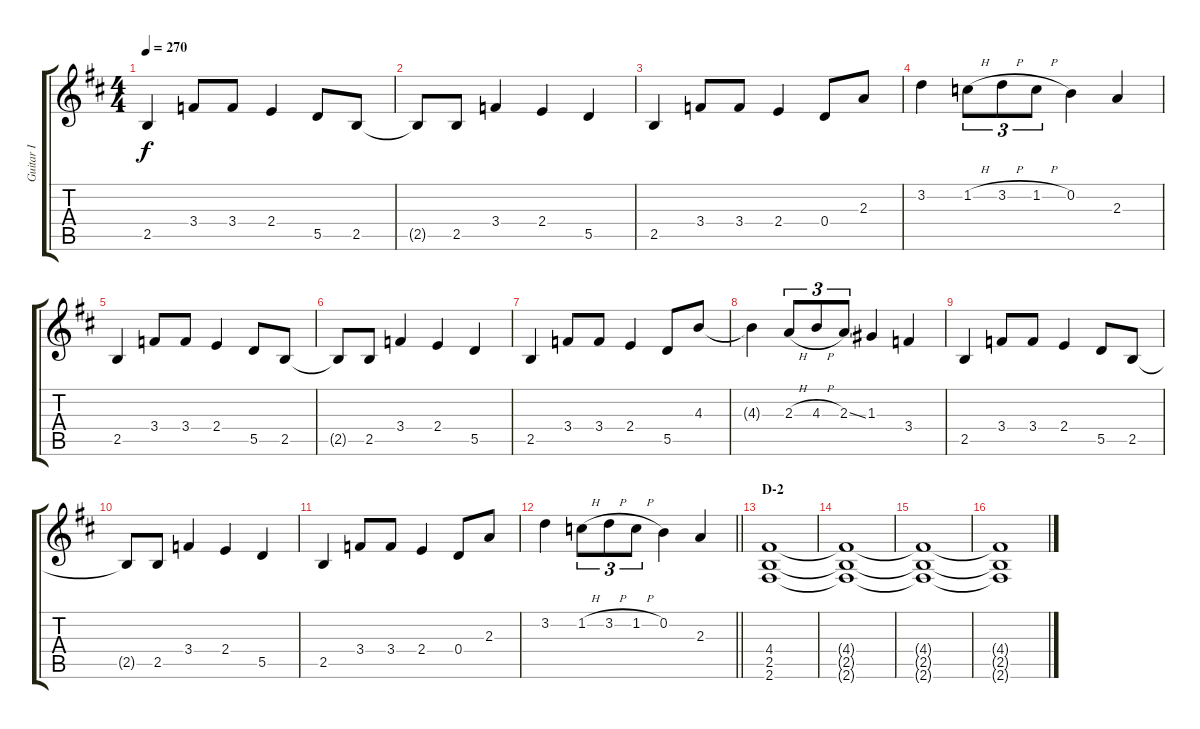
\track ("Guitar I" "Guitar I") {instrument overdrivenguitar}
\staff {score tabs}
\tuning (E4 B3 G3 D3 A2 E2) {hide}
\ts (4 4)
\tempo 270
\clef g2
\ks d
2.5.4{dy f} 3.4.8 3.4.8 2.4.4 5.5.8 2.5.8 |
2.5{t}.8 2.5.8 3.4.4 2.4.4 5.5.4 |
2.5.4 3.4.8 3.4.8 2.4.4 0.4.8 2.3.8 |
3.2.4 1.2{h}.8{tu (3 2)} 3.2{h}.8{tu (3 2)} 1.2{h}.8{tu (3 2)} 0.2.4 2.3.4 |
2.5.4 3.4.8 3.4.8 2.4.4 5.5.8 2.5.8 |
2.5{t}.8 2.5.8 3.4.4 2.4.4 5.5.4 |
2.5.4 3.4.8 3.4.8 2.4.4 5.5.8 4.3.8 |
4.3{t}.4 2.3{h}.8{tu (3 2)} 4.3{h}.8{tu (3 2)} 2.3{ss}.8{tu (3 2)} 1.3.4 3.4.4 |
2.5.4 3.4.8 3.4.8 2.4.4 5.5.8 2.5.8 |
2.5{t}.8 2.5.8 3.4.4 2.4.4 5.5.4 |
2.5.4 3.4.8 3.4.8 2.4.4 0.4.8 2.3.8 |
\barLineRight lightlight
3.2.4 1.2{h}.8{tu (3 2)} 3.2{h}.8{tu (3 2)} 1.2{h}.8{tu (3 2)} 0.2.4 2.3.4 |
\section ("" "D-2")
(4.4 2.5 2.6).1 |
(4.4{t} 2.5{t} 2.6{t}).1 |
(4.4{t} 2.5{t} 2.6{t}).1 |
(4.4{t} 2.5{t} 2.6{t}).1
